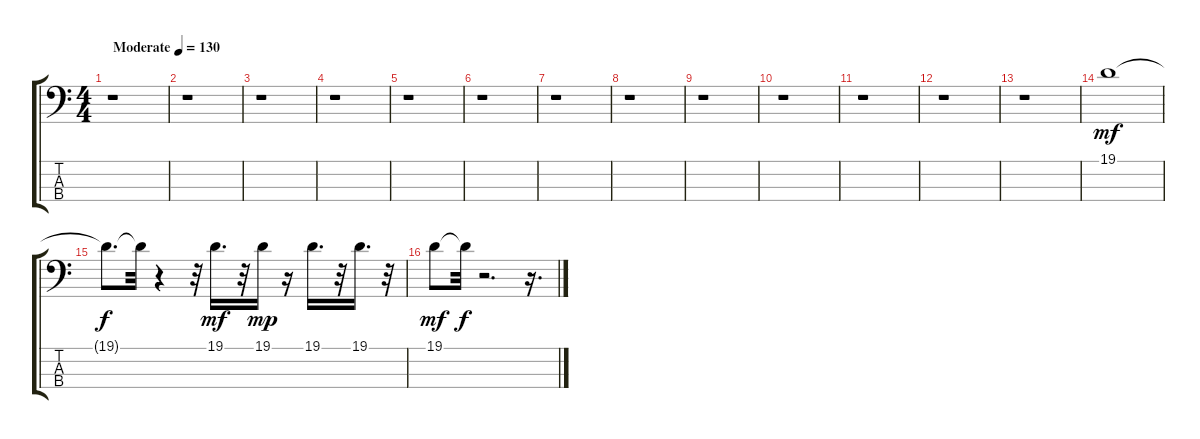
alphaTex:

\track "" {instrument lead8bassandlead}
\staff {score tabs}
\tuning (G2 D2 A1 E1) {hide}
\ts (4 4)
\tempo (130 "Moderate")
\clef f4
\ks c
r.1{dy mf instrument lead8bassandlead} |
r.1 |
r.1 |
r.1 |
r.1 |
r.1 |
r.1 |
r.1 |
r.1 |
r.1 |
r.1 |
r.1 |
r.1 |
19.1.1 |
19.1{t}.8{d dy f} 19.1{t}.32 r.4 r.32 19.1.16{d dy mf} r.32 19.1.16{dy mp} r.16 19.1.16{d} r.32 19.1.16{d} r.32 |
19.1.8{dy mf} 19.1{t}.32{dy f} r.2{d} r.16{d}
